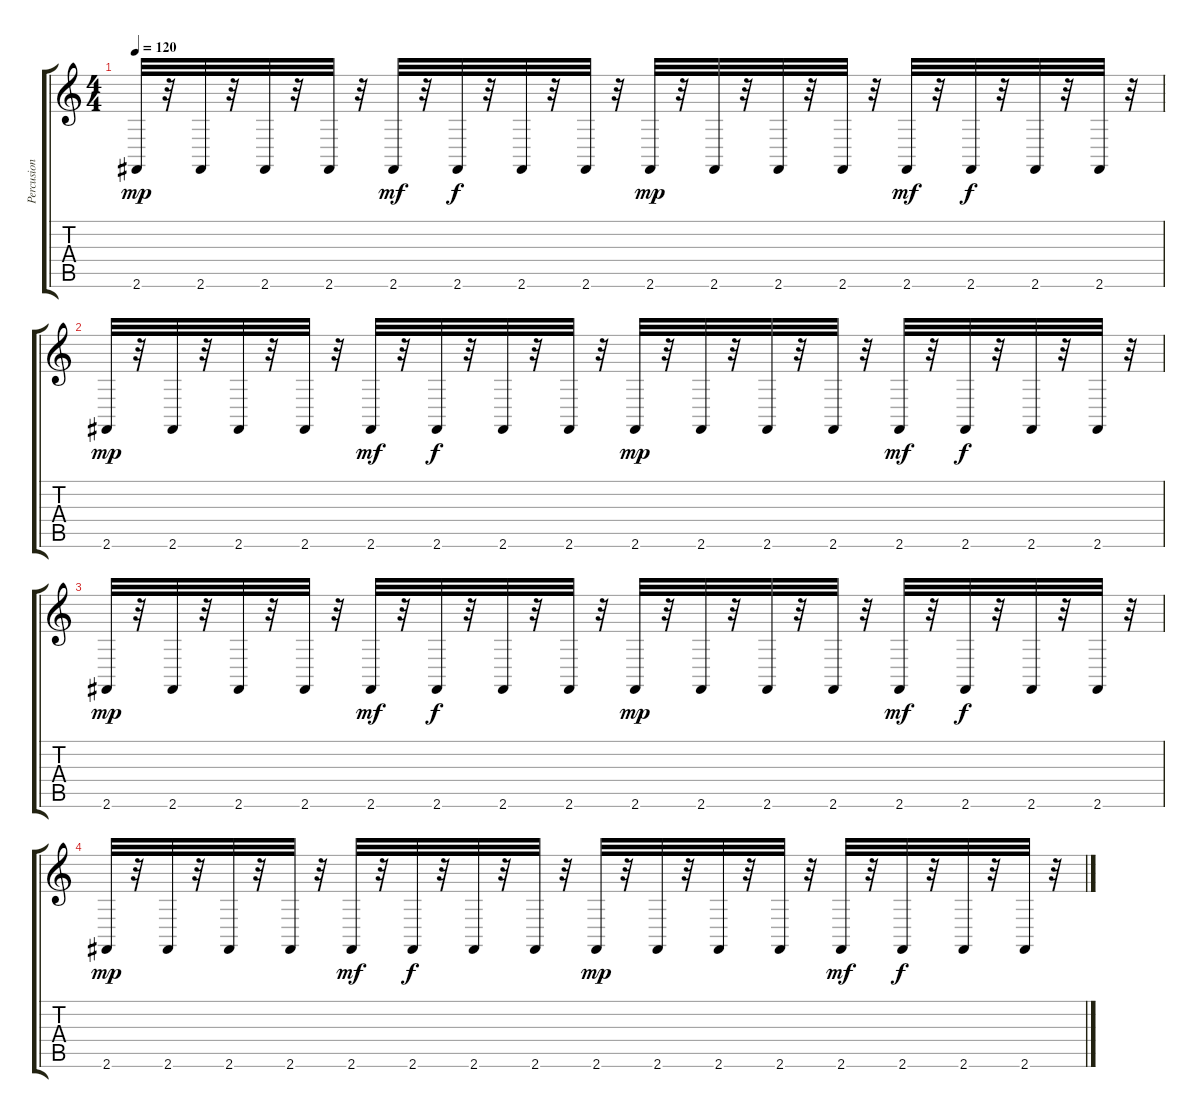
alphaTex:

\track ("Percusion" "Percusion") {instrument woodblock}
\staff {score tabs}
\tuning (E4 B3 G3 D3 A2 E2) {hide}
\ts (4 4)
\tempo 120
\clef g2
\ks c
2.6.32{dy mp} r.32 2.6.32 r.32 2.6.32 r.32 2.6.32 r.32 2.6.32{dy mf} r.32 2.6.32{dy f} r.32 2.6.32 r.32 2.6.32 r.32 2.6.32{dy mp} r.32 2.6.32 r.32 2.6.32 r.32 2.6.32 r.32 2.6.32{dy mf} r.32 2.6.32{dy f} r.32 2.6.32 r.32 2.6.32 r.32 |
2.6.32{dy mp} r.32 2.6.32 r.32 2.6.32 r.32 2.6.32 r.32 2.6.32{dy mf} r.32 2.6.32{dy f} r.32 2.6.32 r.32 2.6.32 r.32 2.6.32{dy mp} r.32 2.6.32 r.32 2.6.32 r.32 2.6.32 r.32 2.6.32{dy mf} r.32 2.6.32{dy f} r.32 2.6.32 r.32 2.6.32 r.32 |
2.6.32{dy mp} r.32 2.6.32 r.32 2.6.32 r.32 2.6.32 r.32 2.6.32{dy mf} r.32 2.6.32{dy f} r.32 2.6.32 r.32 2.6.32 r.32 2.6.32{dy mp} r.32 2.6.32 r.32 2.6.32 r.32 2.6.32 r.32 2.6.32{dy mf} r.32 2.6.32{dy f} r.32 2.6.32 r.32 2.6.32 r.32 |
2.6.32{dy mp} r.32 2.6.32 r.32 2.6.32 r.32 2.6.32 r.32 2.6.32{dy mf} r.32 2.6.32{dy f} r.32 2.6.32 r.32 2.6.32 r.32 2.6.32{dy mp} r.32 2.6.32 r.32 2.6.32 r.32 2.6.32 r.32 2.6.32{dy mf} r.32 2.6.32{dy f} r.32 2.6.32 r.32 2.6.32 r.32
